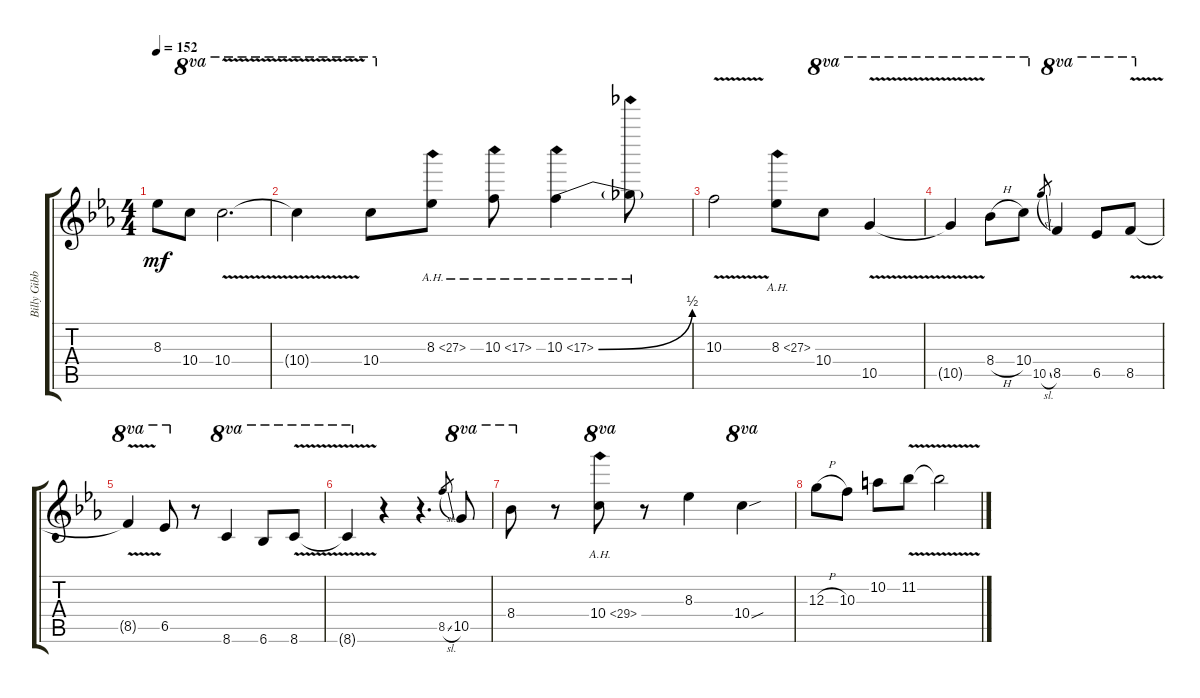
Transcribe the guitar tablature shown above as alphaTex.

\track ("Billy Gibbons -Overdriven Gtr." "Billy Gibb") {instrument overdrivenguitar}
\staff {score tabs}
\tuning (E4 B3 G3 D4 A3 E3) {hide}
\ts (4 4)
\tempo 152
\clef g2
\ks eb
8.3.8{dy mf} 10.4.8{ot 8va} 10.4{v}.2{d ot 8va} |
10.4{v t}.4{ot 8va} 10.4.8{ot 8va} 8.3{ah 19}.8 10.3{ah 7}.8 10.3{be (bend 0 0 60 2) ah 7}.4 10.3{ah 8 t}.8 |
10.3{v}.2 8.3{ah 19}.8 10.4.8{ot 8va} 10.5{v}.4{ot 8va} |
10.5{v t}.4{ot 8va} 8.4{h}.8{ot 8va} 10.4.8{ot 8va} 10.5{sl}.8{gr} 8.5.4{ot 8va} 6.5.8{ot 8va} 8.5{v}.8{ot 8va} |
8.5{v t}.4{ot 8va} 6.5.8{ot 8va} r.8 8.6.4{ot 8va} 6.6.8{ot 8va} 8.6{v}.8{ot 8va} |
8.6{v t}.4{ot 8va} r.4 r.4{d} 8.5{sl}.8{gr} 10.5.8{ot 8va} |
8.4.8{ot 8va} r.8 10.4{ah 19}.8{ot 8va} r.8 8.3.4 10.4{sou}.4{ot 8va} |
12.3{h}.8 10.3.8 10.2.8 11.2{v}.8 11.2{v t}.2
